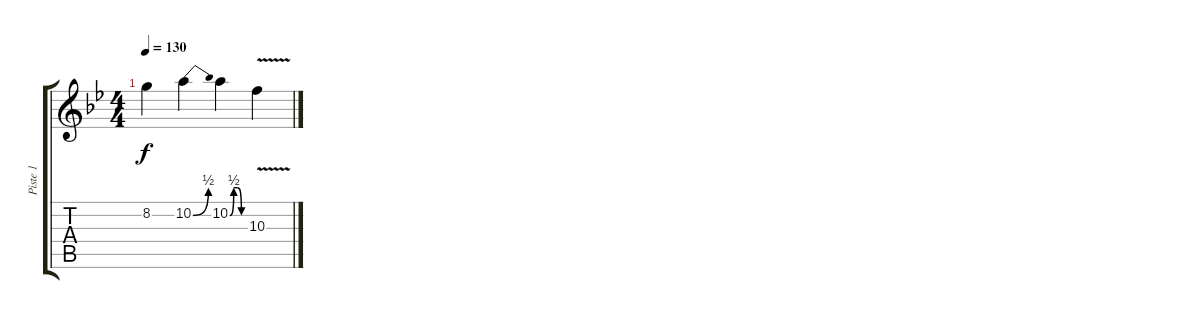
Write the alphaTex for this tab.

\track ("Piste 1" "Piste 1") {instrument distortionguitar}
\staff {score tabs}
\tuning (E4 B3 G3 D3 A2 E2) {hide}
\ts (4 4)
\tempo 130
\clef g2
\ks gminor
8.2{t}.4{dy f} 10.2{be (bend 0 0 60 2)}.4 10.2{be (custom 0 0 15 2 30 2 45 0 60 0)}.4 10.3{v}.4
